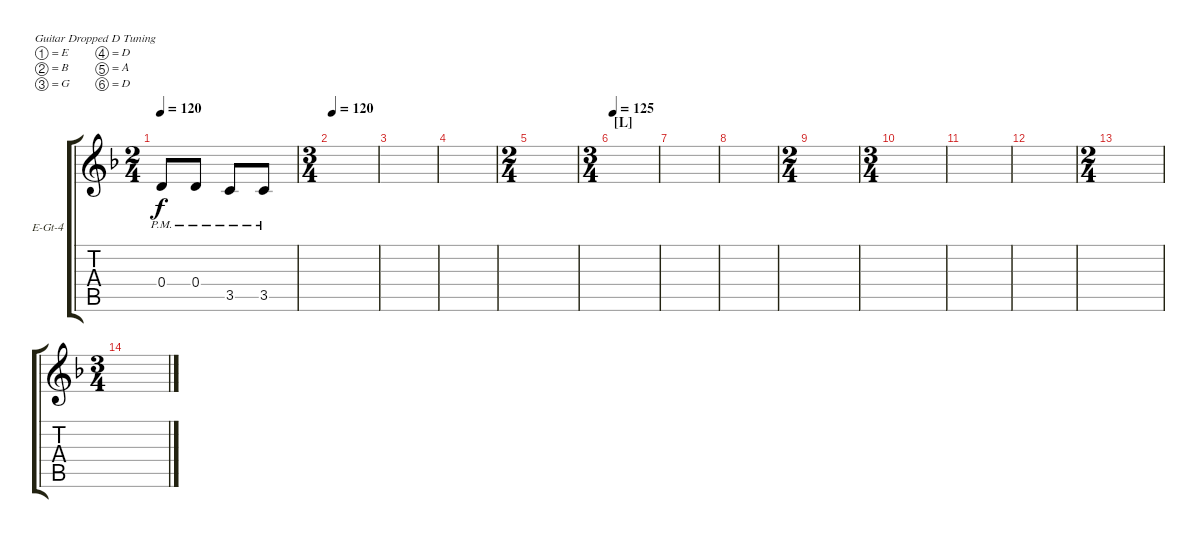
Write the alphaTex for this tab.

\defaultSystemsLayout 4
\bracketExtendMode groupsimilarinstruments
\firstSystemTrackNameOrientation horizontal
\otherSystemsTrackNameOrientation horizontal
\track ("Electric Guitar 4" "E-Gt-4") {instrument overdrivenguitar}
\staff {score tabs}
\tuning (E4 B3 G3 D3 A2 D2)
\ts (2 4)
\tempo 120
\clef g2
\ks f
0.4{pm}.8{dy f} 0.4{pm}.8 3.5{pm}.8 3.5{pm}.8 |
\ts (3 4)
\tempo 120
|
|
|
\ts (2 4)
|
\ts (3 4)
\section ("L" "")
\tempo 125
|
|
|
\ts (2 4)
|
\ts (3 4)
|
|
|
\ts (2 4)
|
\ts (3 4)
